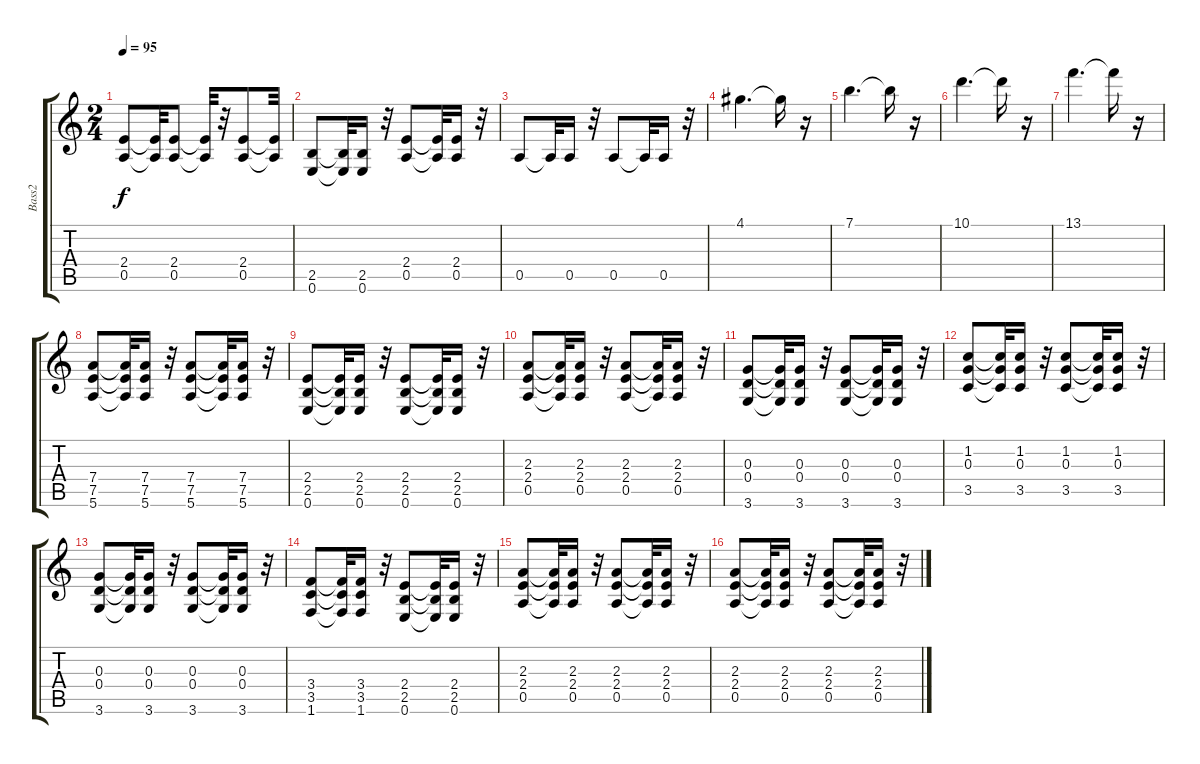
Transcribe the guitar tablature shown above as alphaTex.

\track ("Bass2" "Bass2") {instrument synthbass2}
\staff {score tabs}
\tuning (E4 B3 G3 D3 A2 E2) {hide}
\ts (2 4)
\tempo 95
\clef g2
\ks c
(2.4 0.5).8{dy f instrument acousticguitarnylon} (2.4{t} 0.5{t}).32 (2.4 0.5).8 (2.4{t} 0.5{t}).32 r.32 (2.4 0.5).8 (2.4{t} 0.5{t}).32 |
(2.5 0.6).8 (2.5{t} 0.6{t}).32 (2.5 0.6).16 r.32 (2.4 0.5).8 (2.4{t} 0.5{t}).32 (2.4 0.5).16 r.32 |
0.5.8 0.5{t}.32 0.5.16 r.32 0.5.8 0.5{t}.32 0.5.16 r.32 |
4.1.4{d} 4.1{t}.16 r.16 |
7.1.4{d} 7.1{t}.16 r.16 |
10.1.4{d} 10.1{t}.16 r.16 |
13.1.4{d} 13.1{t}.16 r.16 |
(7.4 7.5 5.6).8{instrument synthbass2} (7.4{t} 7.5{t} 5.6{t}).32 (7.4 7.5 5.6).16 r.32 (7.4 7.5 5.6).8 (7.4{t} 7.5{t} 5.6{t}).32 (7.4 7.5 5.6).16 r.32 |
(2.4 2.5 0.6).8 (2.4{t} 2.5{t} 0.6{t}).32 (2.4 2.5 0.6).16 r.32 (2.4 2.5 0.6).8 (2.4{t} 2.5{t} 0.6{t}).32 (2.4 2.5 0.6).16 r.32 |
(2.3 2.4 0.5).8 (2.3{t} 2.4{t} 0.5{t}).32 (2.3 2.4 0.5).16 r.32 (2.3 2.4 0.5).8 (2.3{t} 2.4{t} 0.5{t}).32 (2.3 2.4 0.5).16 r.32 |
(0.3 0.4 3.6).8 (0.3{t} 0.4{t} 3.6{t}).32 (0.3 0.4 3.6).16 r.32 (0.3 0.4 3.6).8 (0.3{t} 0.4{t} 3.6{t}).32 (0.3 0.4 3.6).16 r.32 |
(1.2 0.3 3.5).8 (1.2{t} 0.3{t} 3.5{t}).32 (1.2 0.3 3.5).16 r.32 (1.2 0.3 3.5).8 (1.2{t} 0.3{t} 3.5{t}).32 (1.2 0.3 3.5).16 r.32 |
(0.3 0.4 3.6).8 (0.3{t} 0.4{t} 3.6{t}).32 (0.3 0.4 3.6).16 r.32 (0.3 0.4 3.6).8 (0.3{t} 0.4{t} 3.6{t}).32 (0.3 0.4 3.6).16 r.32 |
(3.4 3.5 1.6).8 (3.4{t} 3.5{t} 1.6{t}).32 (3.4 3.5 1.6).16 r.32 (2.4 2.5 0.6).8 (2.4{t} 2.5{t} 0.6{t}).32 (2.4 2.5 0.6).16 r.32 |
(2.3 2.4 0.5).8 (2.3{t} 2.4{t} 0.5{t}).32 (2.3 2.4 0.5).16 r.32 (2.3 2.4 0.5).8 (2.3{t} 2.4{t} 0.5{t}).32 (2.3 2.4 0.5).16 r.32 |
(2.3 2.4 0.5).8 (2.3{t} 2.4{t} 0.5{t}).32 (2.3 2.4 0.5).16 r.32 (2.3 2.4 0.5).8 (2.3{t} 2.4{t} 0.5{t}).32 (2.3 2.4 0.5).16 r.32
